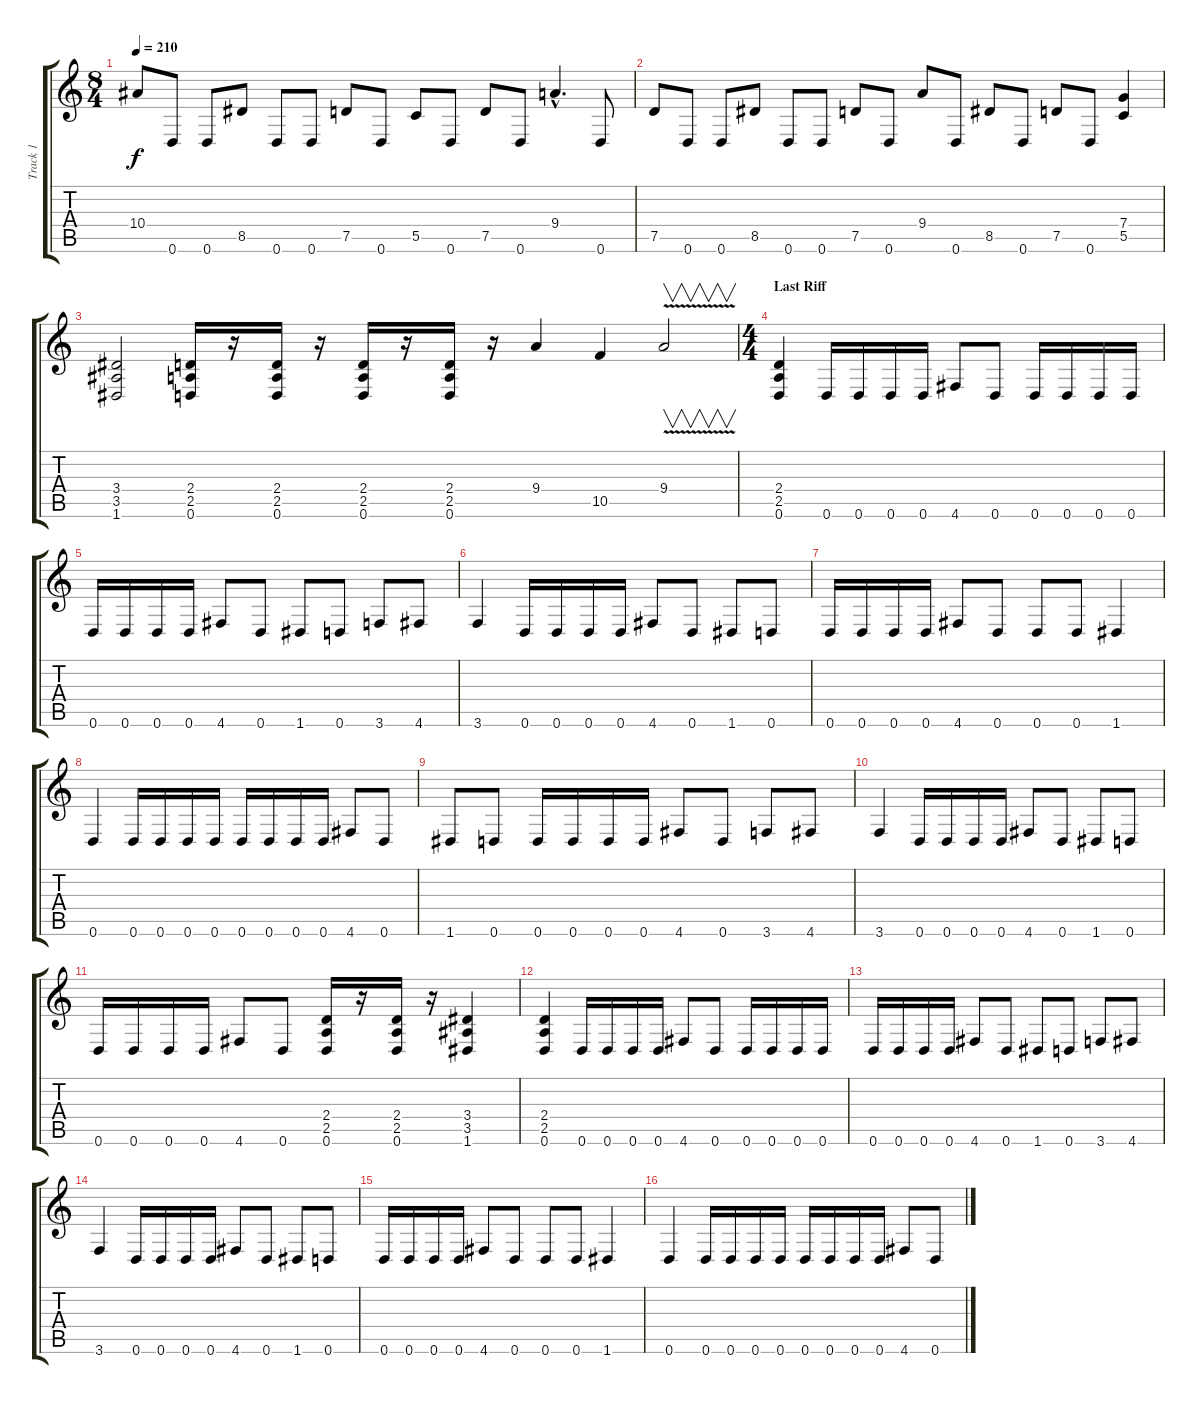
\track ("Track 1" "Track 1") {instrument distortionguitar}
\staff {score tabs}
\tuning (D4 A3 F3 C3 G2 D2) {hide}
\ts (8 4)
\tempo 210
\clef g2
\ks c
10.4.8{dy f} 0.6.8 0.6.8 8.5.8 0.6.8 0.6.8 7.5.8 0.6.8 5.5.8 0.6.8 7.5.8 0.6.8 9.4{hac}.4{d} 0.6.8 |
7.5.8 0.6.8 0.6.8 8.5.8 0.6.8 0.6.8 7.5.8 0.6.8 9.4.8 0.6.8 8.5.8 0.6.8 7.5.8 0.6.8 (7.4 5.5).4 |
(3.4 3.5 1.6).2 (2.4 2.5 0.6).16 r.16 (2.4 2.5 0.6).16 r.16 (2.4 2.5 0.6).16 r.16 (2.4 2.5 0.6).16 r.16 9.4.4 10.5.4 9.4{v}.2{v} |
\ts (4 4)
\section ("" "Last Riff")
(2.4 2.5 0.6).4 0.6.16 0.6.16 0.6.16 0.6.16 4.6.8 0.6.8 0.6.16 0.6.16 0.6.16 0.6.16 |
0.6.16 0.6.16 0.6.16 0.6.16 4.6.8 0.6.8 1.6.8 0.6.8 3.6.8 4.6.8 |
3.6.4 0.6.16 0.6.16 0.6.16 0.6.16 4.6.8 0.6.8 1.6.8 0.6.8 |
0.6.16 0.6.16 0.6.16 0.6.16 4.6.8 0.6.8 0.6.8 0.6.8 1.6.4 |
0.6.4 0.6.16 0.6.16 0.6.16 0.6.16 0.6.16 0.6.16 0.6.16 0.6.16 4.6.8 0.6.8 |
1.6.8 0.6.8 0.6.16 0.6.16 0.6.16 0.6.16 4.6.8 0.6.8 3.6.8 4.6.8 |
3.6.4 0.6.16 0.6.16 0.6.16 0.6.16 4.6.8 0.6.8 1.6.8 0.6.8 |
0.6.16 0.6.16 0.6.16 0.6.16 4.6.8 0.6.8 (2.4 2.5 0.6).16 r.16 (2.4 2.5 0.6).16 r.16 (3.4 3.5 1.6).4 |
(2.4 2.5 0.6).4 0.6.16 0.6.16 0.6.16 0.6.16 4.6.8 0.6.8 0.6.16 0.6.16 0.6.16 0.6.16 |
0.6.16 0.6.16 0.6.16 0.6.16 4.6.8 0.6.8 1.6.8 0.6.8 3.6.8 4.6.8 |
3.6.4 0.6.16 0.6.16 0.6.16 0.6.16 4.6.8 0.6.8 1.6.8 0.6.8 |
0.6.16 0.6.16 0.6.16 0.6.16 4.6.8 0.6.8 0.6.8 0.6.8 1.6.4 |
0.6.4 0.6.16 0.6.16 0.6.16 0.6.16 0.6.16 0.6.16 0.6.16 0.6.16 4.6.8 0.6.8
